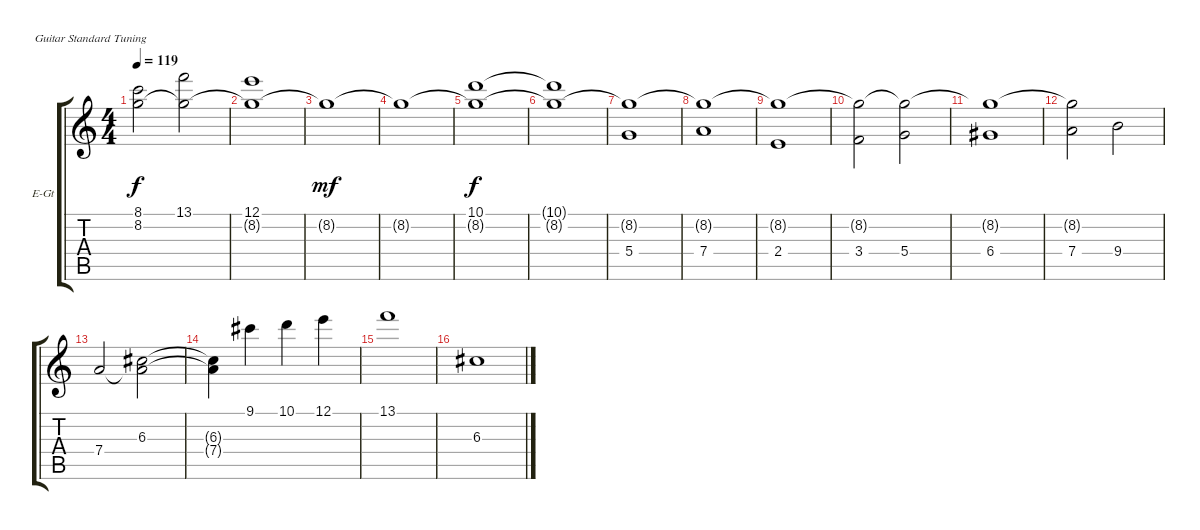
\defaultSystemsLayout 4
\bracketExtendMode groupsimilarinstruments
\firstSystemTrackNameOrientation horizontal
\otherSystemsTrackNameOrientation horizontal
\track ("Electric Guitar" "E-Gt") {instrument electricguitarclean}
\staff {score tabs}
\tuning (E4 B3 G3 D3 A2 E2)
\ts (4 4)
\tempo 119
\clef g2
\ks c
(8.1 8.2{t}).2{dy f} (13.1 8.2{t}).2 |
(12.1 8.2{t}).1 |
8.2{t}.1{dy mf} |
8.2{t}.1 |
(10.1 8.2{t}).1{dy f} |
(10.1{t} 8.2{t}).1 |
(5.4 8.2{t}).1 |
(7.4 8.2{t}).1 |
(2.4 8.2{t}).1 |
(3.4 8.2{t}).2 (5.4 8.2{t}).2 |
(6.4 8.2{t}).1 |
(8.2{t} 7.4).2 9.4.2 |
7.4.2 (6.3 7.4{t}).2 |
(6.3{t} 7.4{t}).4 9.1.4 10.1.4 12.1.4 |
13.1.1 |
6.3.1
